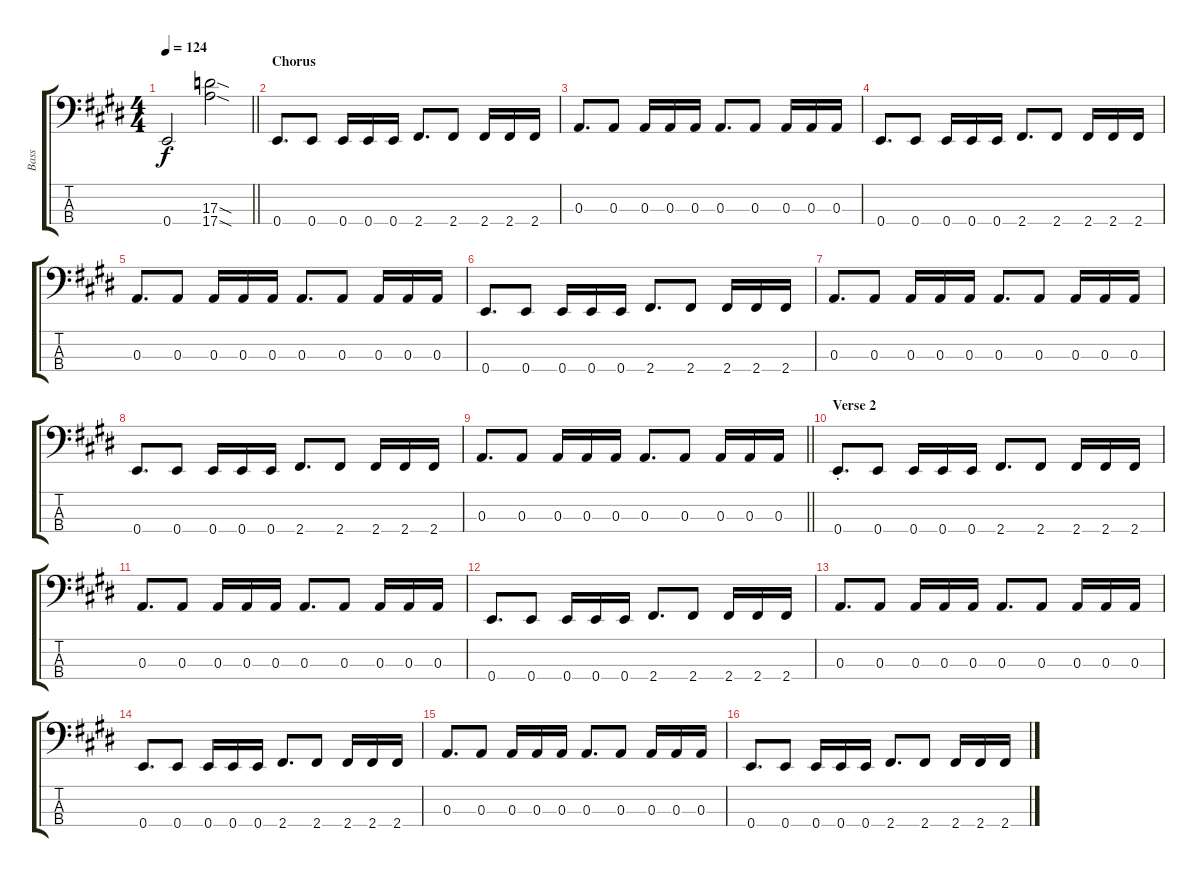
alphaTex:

\track ("Bass" "Bass") {instrument electricbasspick}
\staff {score tabs}
\tuning (G2 D2 A1 E1) {hide}
\ts (4 4)
\tempo 124
\clef f4
\barLineRight lightlight
\ks c#minor
0.4{t}.2{dy f} (17.3{sod} 17.4{sod}).2 |
\section ("" "Chorus")
0.4.8{d} 0.4.8 0.4.16 0.4.16 0.4.16 2.4.8{d} 2.4.8 2.4.16 2.4.16 2.4.16 |
0.3.8{d} 0.3.8 0.3.16 0.3.16 0.3.16 0.3.8{d} 0.3.8 0.3.16 0.3.16 0.3.16 |
0.4.8{d} 0.4.8 0.4.16 0.4.16 0.4.16 2.4.8{d} 2.4.8 2.4.16 2.4.16 2.4.16 |
0.3.8{d} 0.3.8 0.3.16 0.3.16 0.3.16 0.3.8{d} 0.3.8 0.3.16 0.3.16 0.3.16 |
0.4.8{d} 0.4.8 0.4.16 0.4.16 0.4.16 2.4.8{d} 2.4.8 2.4.16 2.4.16 2.4.16 |
0.3.8{d} 0.3.8 0.3.16 0.3.16 0.3.16 0.3.8{d} 0.3.8 0.3.16 0.3.16 0.3.16 |
0.4.8{d} 0.4.8 0.4.16 0.4.16 0.4.16 2.4.8{d} 2.4.8 2.4.16 2.4.16 2.4.16 |
\barLineRight lightlight
0.3.8{d} 0.3.8 0.3.16 0.3.16 0.3.16 0.3.8{d} 0.3.8 0.3.16 0.3.16 0.3.16 |
\section ("" "Verse 2")
0.4{st}.8{d} 0.4.8 0.4.16 0.4.16 0.4.16 2.4.8{d} 2.4.8 2.4.16 2.4.16 2.4.16 |
0.3.8{d} 0.3.8 0.3.16 0.3.16 0.3.16 0.3.8{d} 0.3.8 0.3.16 0.3.16 0.3.16 |
0.4.8{d} 0.4.8 0.4.16 0.4.16 0.4.16 2.4.8{d} 2.4.8 2.4.16 2.4.16 2.4.16 |
0.3.8{d} 0.3.8 0.3.16 0.3.16 0.3.16 0.3.8{d} 0.3.8 0.3.16 0.3.16 0.3.16 |
0.4.8{d} 0.4.8 0.4.16 0.4.16 0.4.16 2.4.8{d} 2.4.8 2.4.16 2.4.16 2.4.16 |
0.3.8{d} 0.3.8 0.3.16 0.3.16 0.3.16 0.3.8{d} 0.3.8 0.3.16 0.3.16 0.3.16 |
0.4.8{d} 0.4.8 0.4.16 0.4.16 0.4.16 2.4.8{d} 2.4.8 2.4.16 2.4.16 2.4.16
